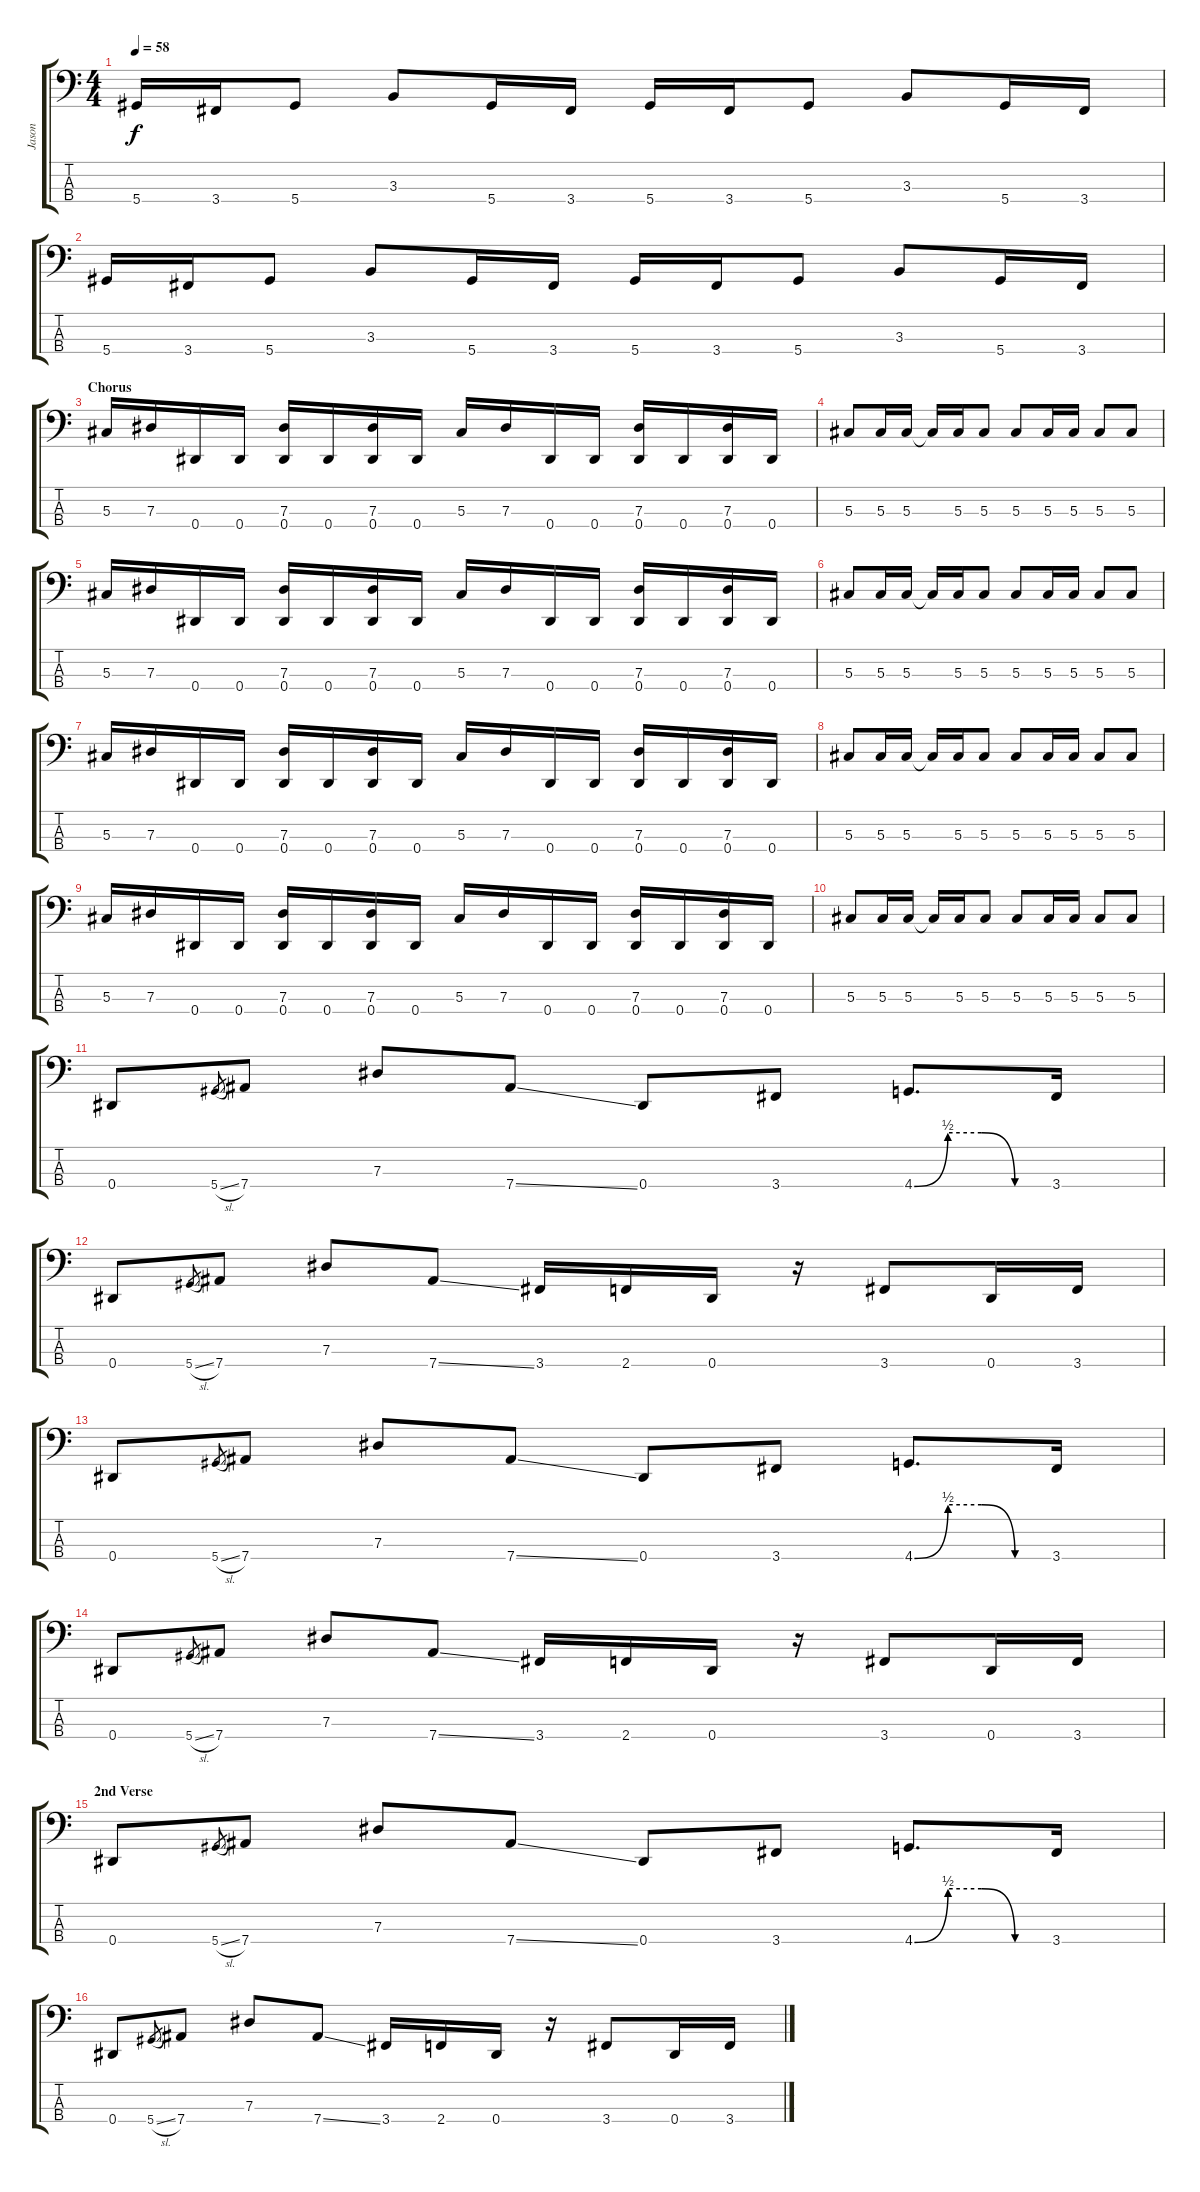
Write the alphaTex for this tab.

\track ("Jason " "Jason ") {instrument electricbassfinger}
\staff {score tabs}
\tuning (Gb2 Db2 Ab1 Eb1) {hide}
\ts (4 4)
\tempo 58
\clef f4
\ks c
5.4.16{dy f} 3.4.16 5.4.8 3.3.8 5.4.16 3.4.16 5.4.16 3.4.16 5.4.8 3.3.8 5.4.16 3.4.16 |
5.4.16 3.4.16 5.4.8 3.3.8 5.4.16 3.4.16 5.4.16 3.4.16 5.4.8 3.3.8 5.4.16 3.4.16 |
\section ("" "Chorus")
5.3.16 7.3.16 0.4.16 0.4.16 (7.3 0.4).16 0.4.16 (7.3 0.4).16 0.4.16 5.3.16 7.3.16 0.4.16 0.4.16 (7.3 0.4).16 0.4.16 (7.3 0.4).16 0.4.16 |
5.3.8 5.3.16 5.3.16 5.3{t}.16 5.3.16 5.3.8 5.3.8 5.3.16 5.3.16 5.3.8 5.3.8 |
5.3.16 7.3.16 0.4.16 0.4.16 (7.3 0.4).16 0.4.16 (7.3 0.4).16 0.4.16 5.3.16 7.3.16 0.4.16 0.4.16 (7.3 0.4).16 0.4.16 (7.3 0.4).16 0.4.16 |
5.3.8 5.3.16 5.3.16 5.3{t}.16 5.3.16 5.3.8 5.3.8 5.3.16 5.3.16 5.3.8 5.3.8 |
5.3.16 7.3.16 0.4.16 0.4.16 (7.3 0.4).16 0.4.16 (7.3 0.4).16 0.4.16 5.3.16 7.3.16 0.4.16 0.4.16 (7.3 0.4).16 0.4.16 (7.3 0.4).16 0.4.16 |
5.3.8 5.3.16 5.3.16 5.3{t}.16 5.3.16 5.3.8 5.3.8 5.3.16 5.3.16 5.3.8 5.3.8 |
5.3.16 7.3.16 0.4.16 0.4.16 (7.3 0.4).16 0.4.16 (7.3 0.4).16 0.4.16 5.3.16 7.3.16 0.4.16 0.4.16 (7.3 0.4).16 0.4.16 (7.3 0.4).16 0.4.16 |
5.3.8 5.3.16 5.3.16 5.3{t}.16 5.3.16 5.3.8 5.3.8 5.3.16 5.3.16 5.3.8 5.3.8 |
0.4.8 5.4{sl}.8{gr} 7.4.8 7.3.8 7.4{ss}.8 0.4.8 3.4.8 4.4{be (custom 0 0 15 2 30 2 45 0 60 0)}.8{d} 3.4.16 |
0.4.8 5.4{sl}.8{gr} 7.4.8 7.3.8 7.4{ss}.8 3.4.16 2.4.16 0.4.16 r.16 3.4.8 0.4.16 3.4.16 |
0.4.8 5.4{sl}.8{gr} 7.4.8 7.3.8 7.4{ss}.8 0.4.8 3.4.8 4.4{be (custom 0 0 15 2 30 2 45 0 60 0)}.8{d} 3.4.16 |
0.4.8 5.4{sl}.8{gr} 7.4.8 7.3.8 7.4{ss}.8 3.4.16 2.4.16 0.4.16 r.16 3.4.8 0.4.16 3.4.16 |
\section ("" "2nd Verse")
0.4.8 5.4{sl}.8{gr} 7.4.8 7.3.8 7.4{ss}.8 0.4.8 3.4.8 4.4{be (custom 0 0 15 2 30 2 45 0 60 0)}.8{d} 3.4.16 |
0.4.8 5.4{sl}.8{gr} 7.4.8 7.3.8 7.4{ss}.8 3.4.16 2.4.16 0.4.16 r.16 3.4.8 0.4.16 3.4.16
